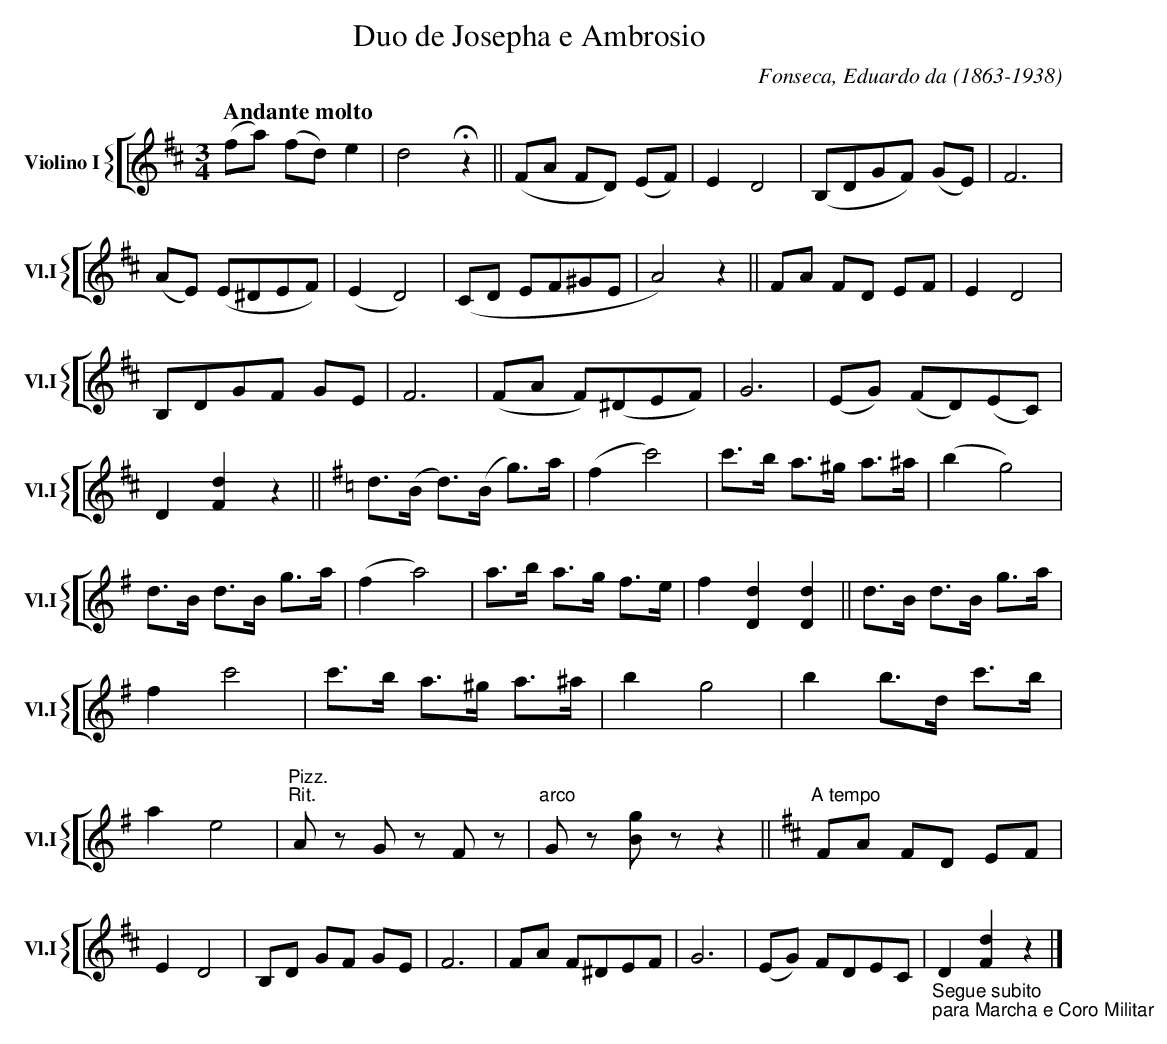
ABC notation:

X:1
T:Duo de Josepha e Ambrosio
C:Fonseca, Eduardo da (1863-1938)
M:3/4
L:1/4
K:D
V: 2 clef=treble name="Violino I" sname="Vl.I"
%%staves [{ 2 }]
[Q:"Andante molto"] (f/a/) (f/d/) e | d2 !fermata!z || (F/A/ F/D/) (E/F/) | ED2 | (B,/D/G/F/) (G/E/)| F3 | \
   (A/E/) (E/^D/E/F/) | (ED2) |(C/D/ E/F/^G/E/|A2) z || \
   F/A/ F/D/ E/F/ | ED2 | B,/D/G/F/ G/E/| F3 | (F/A/ F/)(^D/E/F/)| G3 | (E/G/) (F/D/)(E/C/)| D [Fd]z || \
[K:G] d/>(B/ d/)>(B/ g/)>a/ | (fc'2) | c'/>b/ a/>^g/ a/>^a/ | (bg2) | d/>B/ d/>B/ g/>a/ | (f a2) | \
   a/>b/ a/>g/ f/>e/ | f [dD][dD] || d/>B/ d/>B/ g/>a/ | f c'2 | c'/>b/ a/>^g/ a/>^a/ | b g2 | b b/>d/ c'/>b/ | a e2 | \
   "Pizz." "Rit." A/z/ G/z/ F/z/ | "arco"G/z/ [B/g/]z/z|| "A tempo" [K:D] F/A/ F/D/ E/F/ | ED2 | B,/D/ G/F/ G/E/ | F3 | \
   F/A/ F/^D/E/F/ | G3 | (E/G/) F/D/E/C/ | "_Segue subito" "_para Marcha e Coro Militar" D [dF]z |]
